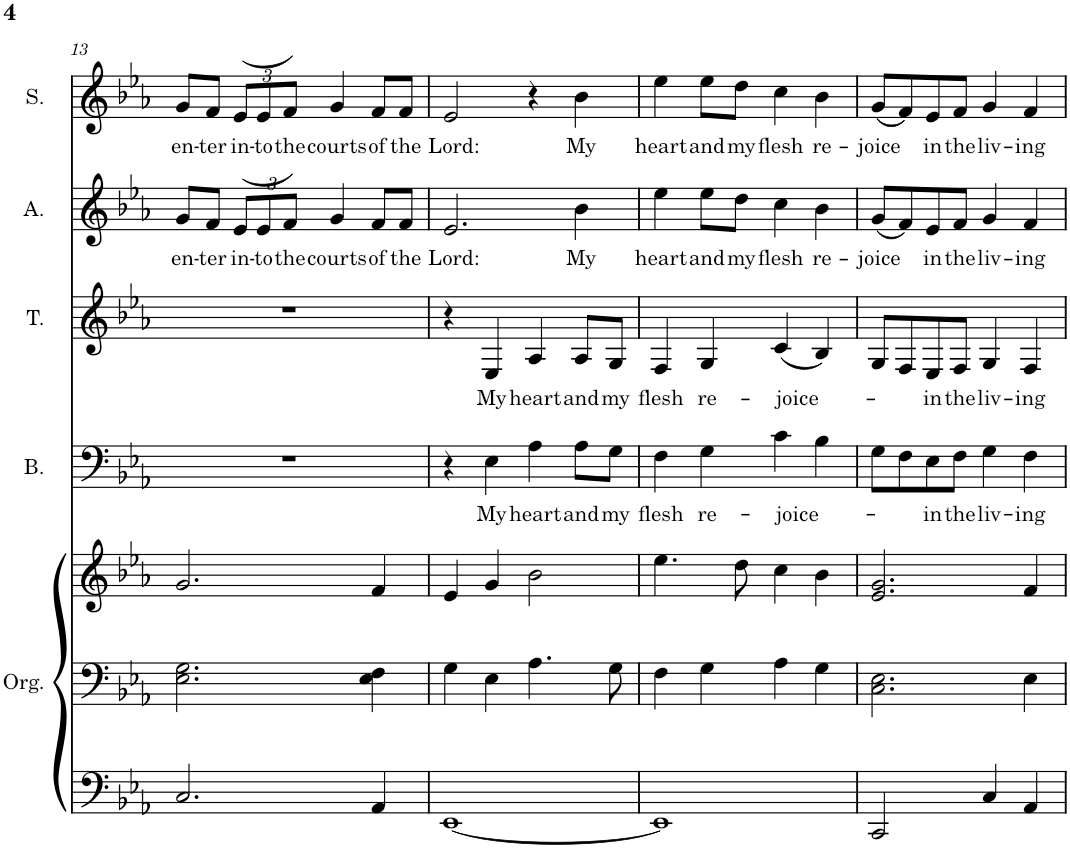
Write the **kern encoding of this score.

**kern	**kern	**kern	**kern	**text	**kern	**text	**kern	**text	**kern	**text
*part7	*part6	*part5	*part4	*part4	*part3	*part3	*part2	*part2	*part1	*part1
*staff7	*staff6	*staff5	*staff4	*staff4	*staff3	*staff3	*staff2	*staff2	*staff1	*staff1
*I"Pipe Organ	*I"Org.	*I"Pipe Organ	*I"B.	*	*I"T.	*	*I"A.	*	*I"S.	*
*I'P Org	*I'Org.	*I'P Org	*I'B.	*	*I'T.	*	*I'A.	*	*I'S.	*
!!LO:PB:g=z
*clefF4	*clefF4	*clefG2	*clefF4	*	*clefG2	*	*clefG2	*	*clefG2	*
*k[b-e-a-]	*k[b-e-a-]	*k[b-e-a-]	*k[b-e-a-]	*	*k[b-e-a-]	*	*k[b-e-a-]	*	*k[b-e-a-]	*
*M4/4	*M4/4	*M4/4	*M4/4	*	*M4/4	*	*M4/4	*	*M4/4	*
=13	=13	=13	=13	=13	=13	=13	=13	=13	=13	=13
!	!	!	!	!	!	!	!	!LO:LY:b	!	!LO:LY:b
2.C/	2.E-\ 2.G\	2.g/	1r	.	1r	.	8g/L	en-	8g/L	en-
!	!	!	!	!	!	!	!	!LO:LY:b	!	!LO:LY:b
.	.	.	.	.	.	.	8f/J	-ter	8f/J	-ter
*	*	*	*	*	*	*	*Xbrackettup	*	*	*
!	!	!	!	!	!	!	!	!LO:LY:b	!	!
*	*	*	*	*	*	*	*	*	*Xbrackettup	*
!	!	!	!	!	!	!	!	!	!	!LO:LY:b
.	.	.	.	.	.	.	(12e-/L	in-	(12e-/L	in-
!	!	!	!	!	!	!	!	!LO:LY:b	!	!LO:LY:b
.	.	.	.	.	.	.	12e-/	-to	12e-/	-to
!	!	!	!	!	!	!	!	!LO:LY:b	!	!LO:LY:b
.	.	.	.	.	.	.	12f/J)	the	12f/J)	the
!	!	!	!	!	!	!	!	!LO:LY:b	!	!LO:LY:b
.	.	.	.	.	.	.	4g/	courts	4g/	courts
!	!	!	!	!	!	!	!	!LO:LY:b	!	!LO:LY:b
4AA-/	4E-\ 4F\	4f/	.	.	.	.	8f/L	of	8f/L	of
!	!	!	!	!	!	!	!	!LO:LY:b	!	!LO:LY:b
.	.	.	.	.	.	.	8f/J	the	8f/J	the
=14	=14	=14	=14	=14	=14	=14	=14	=14	=14	=14
!	!	!	!	!	!	!	!	!LO:LY:b	!	!LO:LY:b
[1EE-	4G\	4e-/	4r	.	4r	.	2.e-/	Lord:	2e-/	Lord:
!	!	!	!	!LO:LY:b	!	!LO:LY:b	!	!	!	!
.	4E-\	4g/	4E-\	My	4E-/	My	.	.	.	.
!	!	!	!	!LO:LY:b	!	!LO:LY:b	!	!	!	!
.	4.A-\	2b-\	4A-\	heart	4A-/	heart	.	.	4r	.
!	!	!	!	!LO:LY:b	!	!LO:LY:b	!	!LO:LY:b	!	!LO:LY:b
.	.	.	8A-\L	and	8A-/L	and	4b-\	My	4b-\	My
!	!	!	!	!LO:LY:b	!	!LO:LY:b	!	!	!	!
.	8G\	.	8G\J	my	8G/J	my	.	.	.	.
=15	=15	=15	=15	=15	=15	=15	=15	=15	=15	=15
!	!	!	!	!LO:LY:b	!	!LO:LY:b	!	!LO:LY:b	!	!LO:LY:b
1EE-]	4F\	4.ee-\	4F\	flesh	4F/	flesh	4ee-\	heart	4ee-\	heart
!	!	!	!	!LO:LY:b	!	!LO:LY:b	!	!LO:LY:b	!	!LO:LY:b
.	4G\	.	4G\	re-	4G/	re-	8ee-\L	and	8ee-\L	and
!	!	!	!	!	!	!	!	!LO:LY:b	!	!LO:LY:b
.	.	8dd\	.	.	.	.	8dd\J	my	8dd\J	my
!	!	!	!	!LO:LY:b	!	!LO:LY:b	!	!LO:LY:b	!	!LO:LY:b
.	4A-\	4cc\	4c\	-joice-	(4c/	-joice-	4cc\	flesh	4cc\	flesh
!	!	!	!	!	!	!	!	!LO:LY:b	!	!LO:LY:b
.	4G\	4b-\	4B-\	.	4B-/)	.	4b-\	re-	4b-\	re-
=16	=16	=16	=16	=16	=16	=16	=16	=16	=16	=16
!	!	!	!	!	!	!	!	!LO:LY:b	!	!LO:LY:b
2CC/	2.C\ 2.E-\	2.e-/ 2.g/	8G\L	.	8G/L	.	(8g/L	-joice	(8g/L	-joice
.	.	.	8F\	.	8F/	.	8f/)	.	8f/)	.
!	!	!	!	!LO:LY:b	!	!LO:LY:b	!	!LO:LY:b	!	!LO:LY:b
.	.	.	8E-\	-in	8E-/	-in	8e-/	in	8e-/	-in
!	!	!	!	!LO:LY:b	!	!LO:LY:b	!	!LO:LY:b	!	!LO:LY:b
.	.	.	8F\J	the	8F/J	the	8f/J	the	8f/J	the
!	!	!	!	!LO:LY:b	!	!LO:LY:b	!	!LO:LY:b	!	!LO:LY:b
4C/	.	.	4G\	liv-	4G/	liv-	4g/	liv-	4g/	liv-
!	!	!	!	!LO:LY:b	!	!LO:LY:b	!	!LO:LY:b	!	!LO:LY:b
4AA-/	4E-\	4f/	4F\	-ing	4F/	-ing	4f/	-ing	4f/	-ing
=	=	=	=	=	=	=	=	=	=	=
*-	*-	*-	*-	*-	*-	*-	*-	*-	*-	*-
